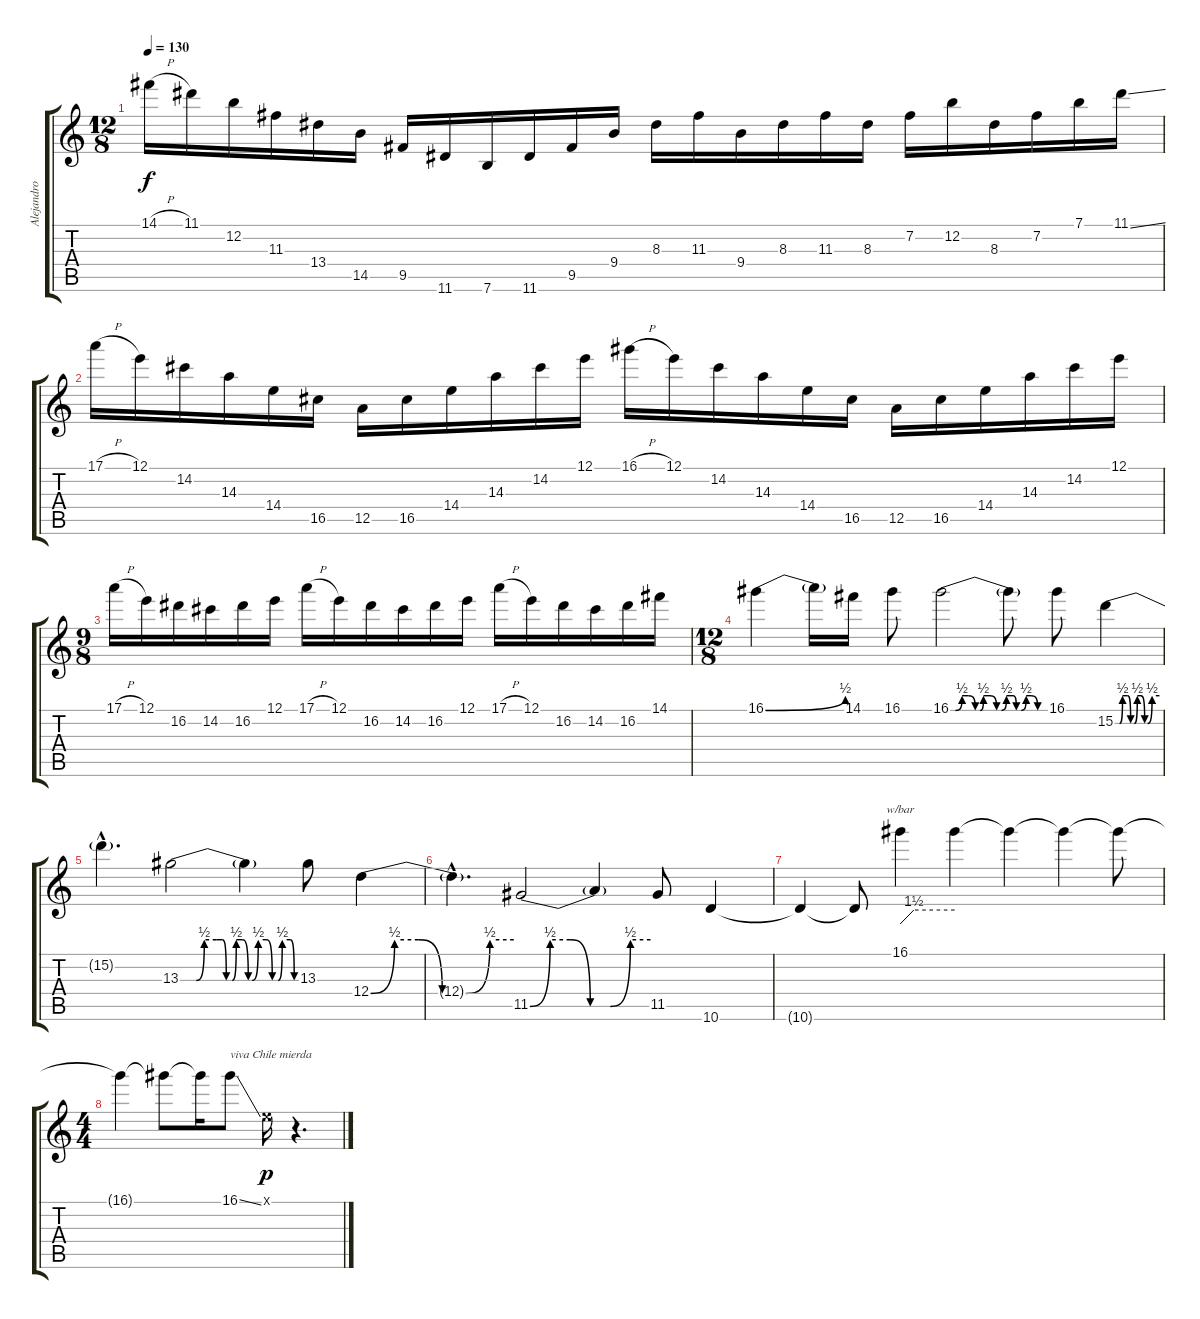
\track ("Alejandro" "Alejandro") {instrument distortionguitar}
\staff {score tabs}
\tuning (E4 B3 G3 D3 A2 E2) {hide}
\ts (12 8)
\tempo 130
\clef g2
\ks c
14.1{h}.16{dy f} 11.1.16 12.2.16 11.3.16 13.4.16 14.5.16 9.5.16 11.6.16 7.6.16 11.6.16 9.5.16 9.4.16 8.3.16 11.3.16 9.4.16 8.3.16 11.3.16 8.3.16 7.2.16 12.2.16 8.3.16 7.2.16 7.1.16 11.1{ss}.16 |
17.1{h}.16 12.1.16 14.2.16 14.3.16 14.4.16 16.5.16 12.5.16 16.5.16 14.4.16 14.3.16 14.2.16 12.1.16 16.1{h}.16 12.1.16 14.2.16 14.3.16 14.4.16 16.5.16 12.5.16 16.5.16 14.4.16 14.3.16 14.2.16 12.1.16 |
\ts (9 8)
17.1{h}.16 12.1.16 16.2.16 14.2.16 16.2.16 12.1.16 17.1{h}.16 12.1.16 16.2.16 14.2.16 16.2.16 12.1.16 17.1{h}.16 12.1.16 16.2.16 14.2.16 16.2.16 14.1.16 |
\ts (12 8)
16.1{be (bend 0 0 60 2)}.4 16.1{t}.16 14.1.16 16.1.8 16.1{be (custom 0 0 3 0 7 2 11 2 15 0 18 0 20 2 24 2 28 0 31 0 34 2 38 2 40 0 43 0 46 2 49 2 53 0 55 0 60 0)}.2 16.1{t}.8 16.1.8 15.2{be (custom 0 0 6 0 10 2 17 2 21 0 26 0 30 2 35 2 40 0 44 0 50 2 60 2)}.4 |
15.2{hac t}.4{d} 13.3{be (custom 0 0 4 0 8 0 12 2 18 2 21 2 23 0 26 0 28 2 31 2 34 0 36 0 39 2 43 2 46 0 49 0 51 2 55 2 57 0 60 0)}.2 13.3{t}.4 13.3.8 12.4{be (custom 0 0 10 2 20 2 30 0 40 0 50 2 60 2)}.4 |
12.4{hac t}.4{d} 11.5{be (custom 0 0 10 2 20 2 30 0 40 0 50 2 60 2)}.2 11.5{t}.4 11.5.8 10.6.4 |
10.6{t}.4 10.6{t}.8 16.1.4{tbe (custom default 0 0 15 6 60 6)} 16.1{t}.4 16.1{t}.4 16.1{t}.4 16.1{t}.8 |
\ts (4 4)
16.1{t}.4 16.1{t}.8 16.1{t}.16 16.1{ss}.8{txt "viva Chile mierda"} 0.1{x}.16{dy p} r.4{d}
